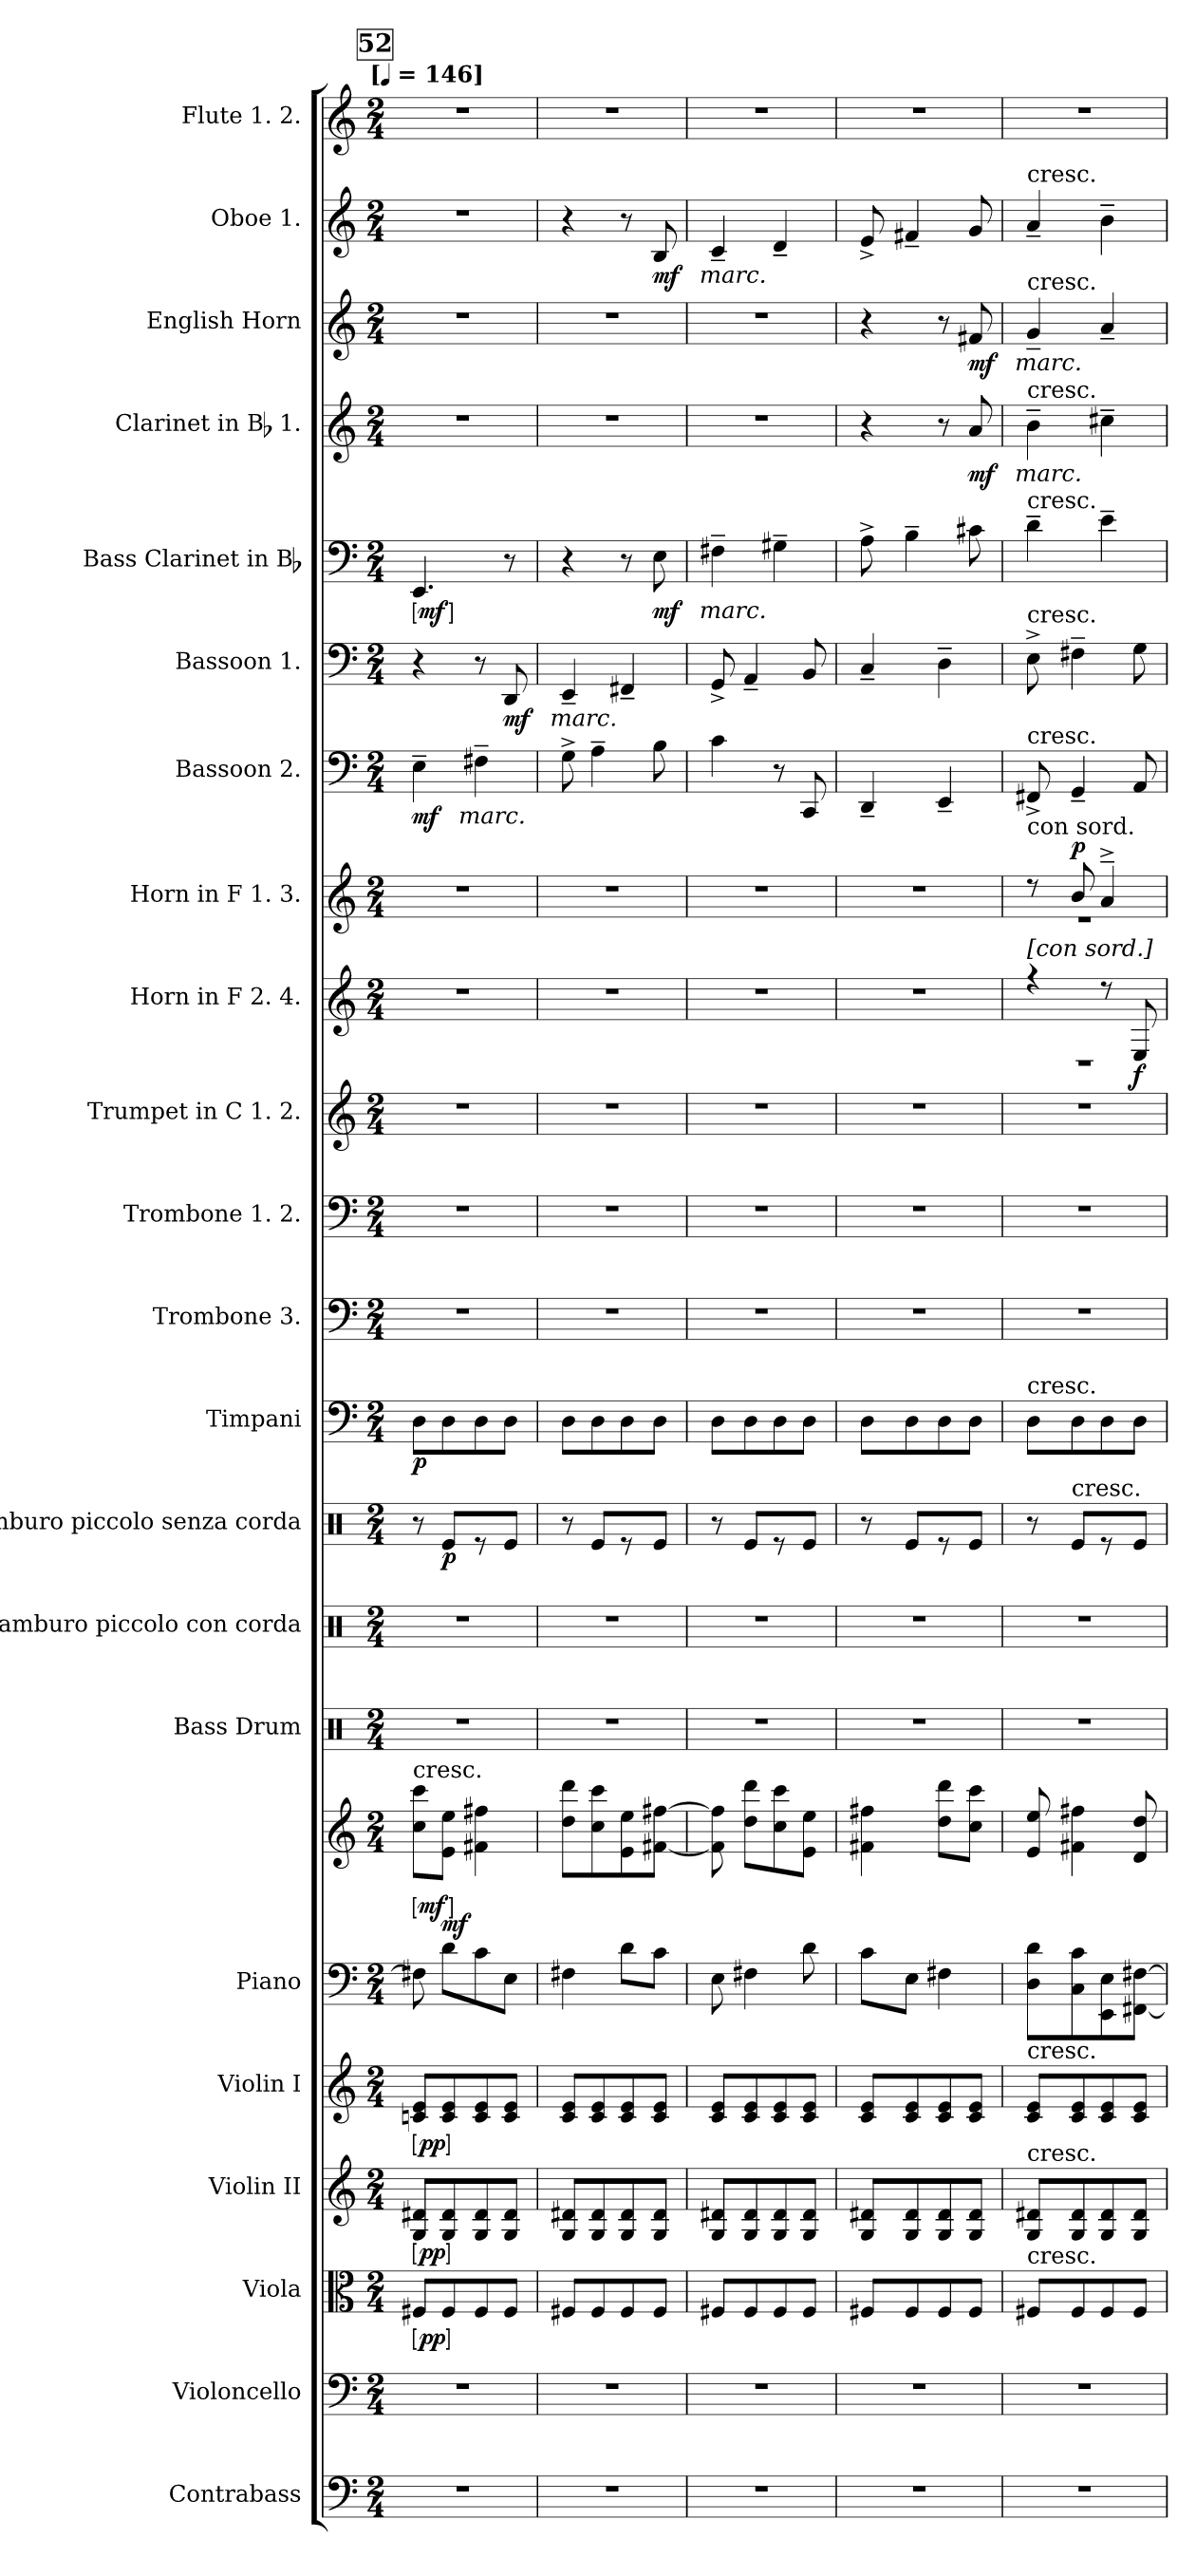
**kern	**kern	**kern	**dynam	**kern	**dynam	**kern	**dynam	**kern	**kern	**dynam	**kern	**kern	**kern	**dynam	**kern	**dynam	**kern	**kern	**kern	**kern	**dynam	**kern	**dynam	**kern	**dynam	**kern	**dynam	**kern	**dynam	**kern	**dynam	**kern	**dynam	**kern	**dynam	**kern
*part22	*part21	*part20	*part20	*part19	*part19	*part18	*part18	*part17	*part17	*part17	*part16	*part15	*part14	*part14	*part13	*part13	*part12	*part11	*part10	*part9	*part9	*part8	*part8	*part7	*part7	*part6	*part6	*part5	*part5	*part4	*part4	*part3	*part3	*part2	*part2	*part1
*staff23	*staff22	*staff21	*staff21	*staff20	*staff20	*staff19	*staff19	*staff18	*staff17	*staff17/18	*staff16	*staff15	*staff14	*staff14	*staff13	*staff13	*staff12	*staff11	*staff10	*staff9	*staff9	*staff8	*staff8	*staff7	*staff7	*staff6	*staff6	*staff5	*staff5	*staff4	*staff4	*staff3	*staff3	*staff2	*staff2	*staff1
*I"Contrabass	*I"Violoncello	*I"Viola	*	*I"Violin II	*	*I"Violin I	*	*I"Piano	*	*	*I"Bass Drum	*I"Tamburo piccolo con corda	*I"Tamburo piccolo senza corda	*	*I"Timpani	*	*I"Trombone 3.	*I"Trombone 1. 2.	*I"Trumpet in C 1. 2.	*I"Horn in F 2. 4.	*	*I"Horn in F 1. 3.	*	*I"Bassoon 2.	*	*I"Bassoon 1.	*	*I"Bass Clarinet in Bb	*	*I"Clarinet in Bb 1.	*	*I"English Horn	*	*I"Oboe 1.	*	*I"Flute 1. 2.
*I'Cb.	*I'Vc.	*I'Vla.	*	*I'Vln. II	*	*I'Vln. I	*	*I'Pno.	*	*	*I'B. D.	*	*	*	*I'Timp.	*	*I'Tbn.	*I'Tbn.	*	*I'Hn.	*	*I'Hn.	*	*I'Bsn.	*	*I'Bsn.	*	*I'B. Cl.	*	*I'Cl.	*	*	*	*I'Ob.	*	*I'Fl.
*clefF4	*clefF4	*clefC3	*	*clefG2	*	*clefG2	*	*clefF4	*clefG2	*	*clefX	*clefX	*clefX	*	*clefF4	*	*clefF4	*clefF4	*clefG2	*clefG2	*	*clefG2	*	*clefF4	*	*clefF4	*	*clefF4	*	*clefG2	*	*clefG2	*	*clefG2	*	*clefG2
*ITrd7c12	*	*	*	*	*	*	*	*	*	*	*	*	*	*	*	*	*	*	*	*ITrd4c7	*	*ITrd4c7	*	*	*	*	*	*ITrd1c2	*	*ITrd1c2	*	*ITrd4c7	*	*	*	*
*k[]	*k[]	*k[]	*	*k[]	*	*k[]	*	*k[]	*k[]	*	*k[]	*k[]	*k[]	*	*k[]	*	*k[]	*k[]	*k[]	*k[b-]	*	*k[b-]	*	*k[]	*	*k[]	*	*k[b-e-]	*	*k[b-e-]	*	*k[b-]	*	*k[]	*	*k[]
!!LO:TX:omd:t=[[quarter] = 146]
*M2/4	*M2/4	*M2/4	*	*M2/4	*	*M2/4	*	*M2/4	*M2/4	*	*M2/4	*M2/4	*M2/4	*	*M2/4	*	*M2/4	*M2/4	*M2/4	*M2/4	*	*M2/4	*	*M2/4	*	*M2/4	*	*M2/4	*	*M2/4	*	*M2/4	*	*M2/4	*	*M2/4
*MM146	*MM146	*MM146	*	*MM146	*	*MM146	*	*MM146	*MM146	*	*MM146	*MM146	*MM146	*	*MM146	*	*MM146	*MM146	*MM146	*MM146	*	*MM146	*	*MM146	*	*MM146	*	*MM146	*	*MM146	*	*MM146	*	*MM146	*	*MM146
!!LO:REH:place=s1:t=52
=1	=1	=1	=1	=1	=1	=1	=1	=1	=1	=1	=1	=1	=1	=1	=1	=1	=1	=1	=1	=1	=1	=1	=1	=1	=1	=1	=1	=1	=1	=1	=1	=1	=1	=1	=1	=1
!	!	!	!	!	!	!	!	!	!LO:TX:t=cresc.	!	!	!	!	!	!	!	!	!	!	!	!	!	!	!	!	!	!	!	!	!	!	!	!	!	!	!
!	!	!	!LO:DY:ed=brack	!	!LO:DY:ed=brack	!	!LO:DY:ed=brack	!	!	!LO:DY:ed=brack	!	!	!	!	!	!	!	!	!	!	!	!	!	!	!LO:DY:t=%s marc.	!	!	!	!LO:DY:ed=brack	!	!	!	!	!	!	!
2r	2r	8F#XL	pp	8G 8d#XL	pp	8cn 8eL	pp	8F#X]	8cc 8cccL	mf	2r	2r	8r	.	8DL	p	2r	2r	2r	2r	.	2r	.	4E~	mf	4r	.	4.DD	mf	2r	.	2r	.	2r	.	2r
.	.	8F#	.	8G 8d#	.	8c 8e	.	8dL	8e 8eeJ	mf	.	.	8Re/L	p	8D	.	.	.	.	.	.	.	.	.	.	.	.	.	.	.	.	.	.	.	.	.
.	.	8F#	.	8G 8d#	.	8c 8e	.	8c	4f#X 4ff#X	.	.	.	8r	.	8D	.	.	.	.	.	.	.	.	4F#X~	.	8r	.	.	.	.	.	.	.	.	.	.
!	!	!	!	!	!	!	!	!	!	!	!	!	!	!	!	!	!	!	!	!	!	!	!	!	!	!	!LO:DY:t=%s marc.	!	!	!	!	!	!	!	!	!
.	.	8F#J	.	8G 8d#J	.	8c 8eJ	.	8EJ	.	.	.	.	8Re/J	.	8DJ	.	.	.	.	.	.	.	.	.	.	8DD	mf	8r	.	.	.	.	.	.	.	.
=2	=2	=2	=2	=2	=2	=2	=2	=2	=2	=2	=2	=2	=2	=2	=2	=2	=2	=2	=2	=2	=2	=2	=2	=2	=2	=2	=2	=2	=2	=2	=2	=2	=2	=2	=2	=2
2r	2r	8F#XL	.	8G 8d#XL	.	8c 8eL	.	4F#X	8dd 8dddL	.	2r	2r	8r	.	8DL	.	2r	2r	2r	2r	.	2r	.	8G^	.	4EE~	.	4r	.	2r	.	2r	.	4r	.	2r
.	.	8F#	.	8G 8d#	.	8c 8e	.	.	8cc 8ccc	.	.	.	8Re/L	.	8D	.	.	.	.	.	.	.	.	4A~	.	.	.	.	.	.	.	.	.	.	.	.
.	.	8F#	.	8G 8d#	.	8c 8e	.	8dL	8e 8ee	.	.	.	8r	.	8D	.	.	.	.	.	.	.	.	.	.	4FF#X~	.	8r	.	.	.	.	.	8r	.	.
!	!	!	!	!	!	!	!	!	!	!	!	!	!	!	!	!	!	!	!	!	!	!	!	!	!	!	!	!	!LO:DY:t=%s marc.	!	!	!	!	!	!LO:DY:t=%s marc.	!
.	.	8F#J	.	8G 8d#J	.	8c 8eJ	.	8cJ	[8f#X [8ff#XJ	.	.	.	8Re/J	.	8DJ	.	.	.	.	.	.	.	.	8B	.	.	.	8D	mf	.	.	.	.	8B	mf	.
=3	=3	=3	=3	=3	=3	=3	=3	=3	=3	=3	=3	=3	=3	=3	=3	=3	=3	=3	=3	=3	=3	=3	=3	=3	=3	=3	=3	=3	=3	=3	=3	=3	=3	=3	=3	=3
2r	2r	8F#XL	.	8G 8d#XL	.	8c 8eL	.	8E	8f#] 8ff#]	.	2r	2r	8r	.	8DL	.	2r	2r	2r	2r	.	2r	.	4c	.	8GG^	.	4En~	.	2r	.	2r	.	4c~	.	2r
.	.	8F#	.	8G 8d#	.	8c 8e	.	4F#X	8dd 8dddL	.	.	.	8Re/L	.	8D	.	.	.	.	.	.	.	.	.	.	4AA~	.	.	.	.	.	.	.	.	.	.
.	.	8F#	.	8G 8d#	.	8c 8e	.	.	8cc 8ccc	.	.	.	8r	.	8D	.	.	.	.	.	.	.	.	8r	.	.	.	4F#X~	.	.	.	.	.	4d~	.	.
.	.	8F#J	.	8G 8d#J	.	8c 8eJ	.	8d	8e 8eeJ	.	.	.	8Re/J	.	8DJ	.	.	.	.	.	.	.	.	8CC	.	8BB	.	.	.	.	.	.	.	.	.	.
=4	=4	=4	=4	=4	=4	=4	=4	=4	=4	=4	=4	=4	=4	=4	=4	=4	=4	=4	=4	=4	=4	=4	=4	=4	=4	=4	=4	=4	=4	=4	=4	=4	=4	=4	=4	=4
2r	2r	8F#XL	.	8G 8d#XL	.	8c 8eL	.	8cL	4f#X 4ff#X	.	2r	2r	8r	.	8DL	.	2r	2r	2r	2r	.	2r	.	4DD~	.	4C~	.	8G^	.	4r	.	4r	.	8e^	.	2r
.	.	8F#	.	8G 8d#	.	8c 8e	.	8EJ	.	.	.	.	8Re/L	.	8D	.	.	.	.	.	.	.	.	.	.	.	.	4A~	.	.	.	.	.	4f#X~	.	.
.	.	8F#	.	8G 8d#	.	8c 8e	.	4F#X	8dd 8dddL	.	.	.	8r	.	8D	.	.	.	.	.	.	.	.	4EE~	.	4D~	.	.	.	8r	.	8r	.	.	.	.
!	!	!	!	!	!	!	!	!	!	!	!	!	!	!	!	!	!	!	!	!	!	!	!	!	!	!	!	!	!	!	!LO:DY:t=%s marc.	!	!LO:DY:t=%s marc.	!	!	!
.	.	8F#J	.	8G 8d#J	.	8c 8eJ	.	.	8cc 8cccJ	.	.	.	8Re/J	.	8DJ	.	.	.	.	.	.	.	.	.	.	.	.	8Bn	.	8g	mf	8Bn	mf	8g	.	.
=5	=5	=5	=5	=5	=5	=5	=5	=5	=5	=5	=5	=5	=5	=5	=5	=5	=5	=5	=5	=5	=5	=5	=5	=5	=5	=5	=5	=5	=5	=5	=5	=5	=5	=5	=5	=5
*	*	*	*	*	*	*	*	*	*	*	*	*	*	*	*	*	*	*	*	*^	*	*^	*	*	*	*	*	*	*	*	*	*	*	*	*	*
!	!	!	!	!	!	!	!	!	!	!	!	!	!	!	!	!	!	!	!	!	!	!	!	!	!	!	!	!	!	!	!	!	!	!	!	!LO:TX:t=cresc.	!	!
!	!	!	!	!	!	!	!	!	!	!	!	!	!	!	!	!	!	!	!	!	!	!	!	!	!	!	!	!	!	!	!	!	!	!LO:TX:t=cresc.	!	!	!	!
!	!	!	!	!	!	!	!	!	!	!	!	!	!	!	!	!	!	!	!	!	!	!	!	!	!	!	!	!	!	!	!	!LO:TX:t=cresc.	!	!	!	!	!	!
!	!	!	!	!	!	!	!	!	!	!	!	!	!	!	!	!	!	!	!	!	!	!	!	!	!	!	!	!	!	!LO:TX:t=cresc.	!	!	!	!	!	!	!	!
!	!	!	!	!	!	!	!	!	!	!	!	!	!	!	!	!	!	!	!	!	!	!	!	!	!	!	!	!LO:TX:t=cresc.	!	!	!	!	!	!	!	!	!	!
!	!	!	!	!	!	!	!	!	!	!	!	!	!	!	!	!	!	!	!	!	!	!	!	!	!	!LO:TX:t=cresc.	!	!	!	!	!	!	!	!	!	!	!	!
!	!	!	!	!	!	!	!	!	!	!	!	!	!	!	!	!	!	!	!	!	!	!	!LO:TX:a:t=con sord.	!	!	!	!	!	!	!	!	!	!	!	!	!	!	!
!	!	!	!	!	!	!	!	!	!	!	!	!	!	!	!	!	!	!	!	!LO:TX:a:t=[con sord.]	!	!	!	!	!	!	!	!	!	!	!	!	!	!	!	!	!	!
!	!	!	!	!	!	!	!	!	!	!	!	!	!	!	!LO:TX:t=cresc.	!	!	!	!	!	!	!	!	!	!	!	!	!	!	!	!	!	!	!	!	!	!	!
!	!	!	!	!	!	!LO:TX:t=cresc.	!	!	!	!	!	!	!	!	!	!	!	!	!	!	!	!	!	!	!	!	!	!	!	!	!	!	!	!	!	!	!	!
!	!	!	!	!LO:TX:t=cresc.	!	!	!	!	!	!	!	!	!	!	!	!	!	!	!	!	!	!	!	!	!	!	!	!	!	!	!	!	!	!	!	!	!	!
!	!	!LO:TX:t=cresc.	!	!	!	!	!	!	!	!	!	!	!	!	!	!	!	!	!	!	!	!	!	!	!	!	!	!	!	!	!	!	!	!	!	!	!	!
2r	2r	8F#XL	.	8G 8d#XL	.	8c 8eL	.	8D 8dL	8e 8ee	.	2r	2r	8r	.	8DL	.	2r	2r	2r	4r	2rD	.	8r	2re	.	8FF#X^	.	8E^	.	4c~	.	4a~	.	4c~	.	4a~	.	2r
!	!	!	!	!	!	!	!	!	!	!	!	!	!LO:TX:t=cresc.	!	!	!	!	!	!	!	!	!	!	!	!	!	!	!	!	!	!	!	!	!	!	!	!	!
!	!	!	!	!	!	!	!	!	!	!	!	!	!	!	!	!	!	!	!	!	!	!	!	!	!LO:DY:a	!	!	!	!	!	!	!	!	!	!	!	!	!
.	.	8F#	.	8G 8d#	.	8c 8e	.	8C 8c	4f#X 4ff#X	.	.	.	8Re/L	.	8D	.	.	.	.	.	.	.	8e	.	p	4GG~	.	4F#X~	.	.	.	.	.	.	.	.	.	.
.	.	8F#	.	8G 8d#	.	8c 8e	.	8EE 8E	.	.	.	.	8r	.	8D	.	.	.	.	8r	.	.	4d~^	.	.	.	.	.	.	4d~	.	4bn~	.	4d~	.	4b~	.	.
.	.	8F#J	.	8G 8d#J	.	8c 8eJ	.	[8FF#X [8F#XJ	8d 8dd	.	.	.	8Re/J	.	8DJ	.	.	.	.	8AA	.	f	.	.	.	8AA	.	8G	.	.	.	.	.	.	.	.	.	.
*	*	*	*	*	*	*	*	*	*	*	*	*	*	*	*	*	*	*	*	*v	*v	*	*	*	*	*	*	*	*	*	*	*	*	*	*	*	*	*
*	*	*	*	*	*	*	*	*	*	*	*	*	*	*	*	*	*	*	*	*	*	*v	*v	*	*	*	*	*	*	*	*	*	*	*	*	*	*
=	=	=	=	=	=	=	=	=	=	=	=	=	=	=	=	=	=	=	=	=	=	=	=	=	=	=	=	=	=	=	=	=	=	=	=	=
*-	*-	*-	*-	*-	*-	*-	*-	*-	*-	*-	*-	*-	*-	*-	*-	*-	*-	*-	*-	*-	*-	*-	*-	*-	*-	*-	*-	*-	*-	*-	*-	*-	*-	*-	*-	*-
